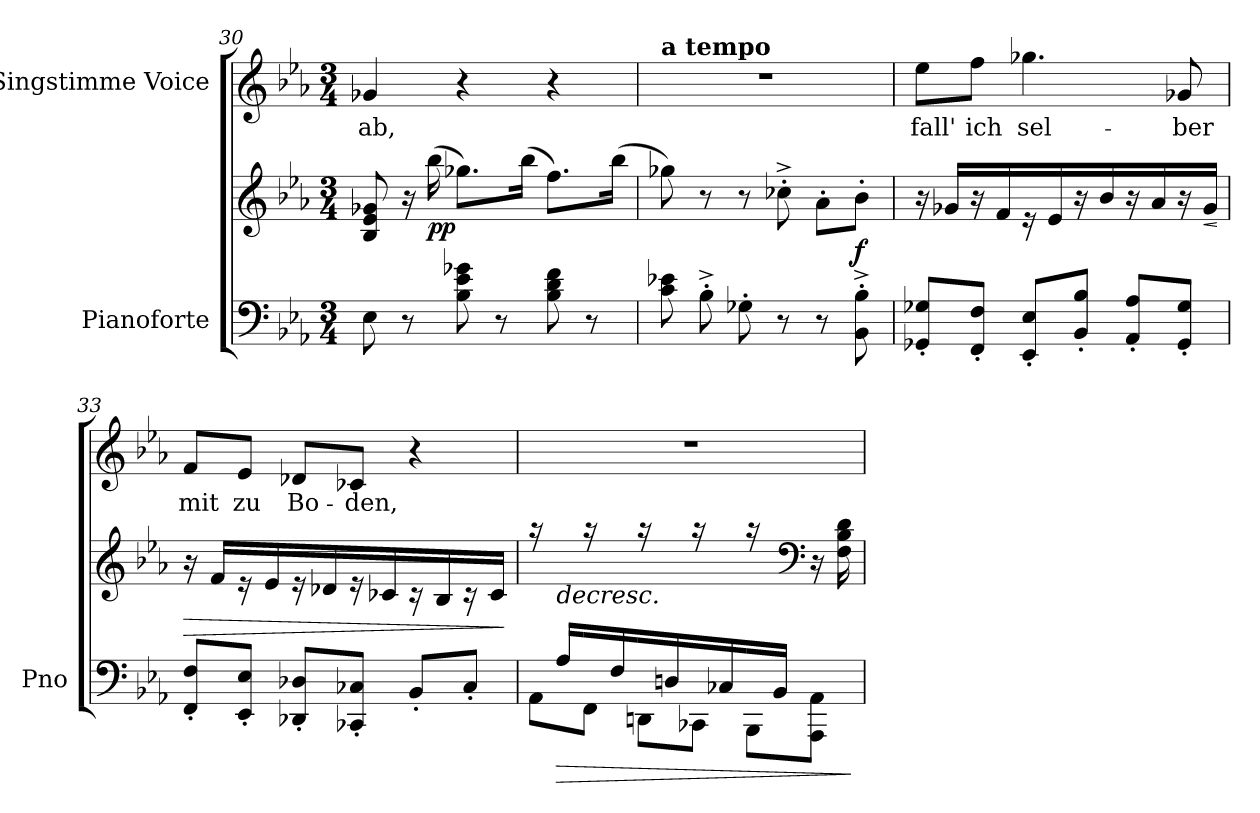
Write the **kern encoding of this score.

**kern	**kern	**dynam	**kern	**text
*part2	*part2	*part2	*part1	*part1
*staff3	*staff2	*staff2/3	*staff1	*staff1
*I"Pianoforte	*	*	*I"Singstimme Voice	*
*I'Pno	*	*	*	*
*clefF4	*clefG2	*	*clefG2	*
*k[b-e-a-]	*k[b-e-a-]	*	*k[b-e-a-]	*
*M3/4	*M3/4	*	*M3/4	*
=30	=30	=30	=30	=30
!	!	!	!	!LO:LY:b
8E-\	8B-/ 8e-/ 8g-X/	.	4g-X/	ab,
8r	16r	.	.	.
!	!	!LO:DY:b	!	!
.	(>16bb-\	pp	.	.
8B-\ 8e-\ 8g-X\	8.gg-X\L)	.	4r	.
8r	.	.	.	.
.	(>16bb-\Jk	.	.	.
8B-\ 8d\ 8f\	8.ff\L)	.	4r	.
8r	.	.	.	.
.	(>16bb-\Jk	.	.	.
!!LO:LB:g=z
=31	=31	=31	=31	=31
*	*	*	*MM60	*
!	!	!	!LO:TX:a:B:t=a tempo	!
8c\ 8e-X\	8gg-X\)	.	2.r	.
8B-'^\	8r	.	.	.
8G-X'\	8r	.	.	.
8r	8cc-X'^\	.	.	.
8r	8a-'\L	.	.	.
!	!	!LO:DY:a=2	!	!
8BB-\'^ 8B-\'^	8b-'\J	f	.	.
!!LO:LB:g=z
=32	=32	=32	=32	=32
!	!	!	!	!LO:LY:b
8GG-X/' 8G-X/'L	16r	.	8ee-\L	fall'
.	16g-X/LL	.	.	.
!	!	!	!	!LO:LY:b
8FF/' 8F/'J	16r	.	8ff\J	ich
.	16f/	.	.	.
!	!	!	!	!LO:LY:b
8EE-/' 8E-/'L	16r	.	4.gg-X\	sel-
.	16e-/	.	.	.
8BB-/' 8B-/'J	16r	.	.	.
.	16b-/	.	.	.
8AA-/' 8A-/'L	16r	.	.	.
.	16a-/	.	.	.
!	!	!	!	!LO:LY:b
8GG-/' 8G-/'J	16r	.	8g-X/	-ber
!	!	!LO:HP:b	!	!
.	16g-/JJ	<	.	.
.	.	[	.	.
=33	=33	=33	=33	=33
!	!	!LO:HP:b	!	!LO:LY:b
8FF/' 8F/'L	16r	>	8f/L	mit
.	16f/LL	.	.	.
!	!	!	!	!LO:LY:b
8EE-/' 8E-/'J	16r	.	8e-/J	zu
.	16e-/	.	.	.
!	!	!	!	!LO:LY:b
8DD-X/' 8D-X/'L	16r	.	8d-X/L	Bo-
.	16d-X/	.	.	.
!	!	!	!	!LO:LY:b
8CC-X/' 8C-X/'J	16r	.	8c-X/J	-den,
.	16c-X/	.	.	.
8BB-'/L	16r	.	4r	.
.	16B-/	.	.	.
8C-'/J	16r	.	.	.
.	16c-/JJ	.	.	.
.	.	]	.	.
=34	=34	=34	=34	=34
*^	*	*	*	*
16ryy	8AA-\L	16raa	.	2.r	.
!	!	!LO:TX:b:i:t=decresc.	!	!	!
!	!	!	!LO:HP:b=2	!	!
16A-/LL	.	16ryy	>	.	.
16ryy	8FF\J	16raa	.	.	.
16F/	.	16ryy	.	.	.
16ryy	8DDn\L	16raa	.	.	.
16Dn/	.	16ryy	.	.	.
16ryy	8CC-X\J	16raa	.	.	.
16C-X/	.	16ryy	.	.	.
16ryy	8BBB-\L	16raa	.	.	.
16BB-/JJ	.	16ryy	.	.	.
*	*	*clefF4	*	*	*
8ryy	8AAA-\ 8AA-\J	16r	.	.	.
.	.	16F\ 16B-\ 16d\	.	.	.
*v	*v	*	*	*	*
.	.	]	.	.
=	=	=	=	=
*-	*-	*-	*-	*-
